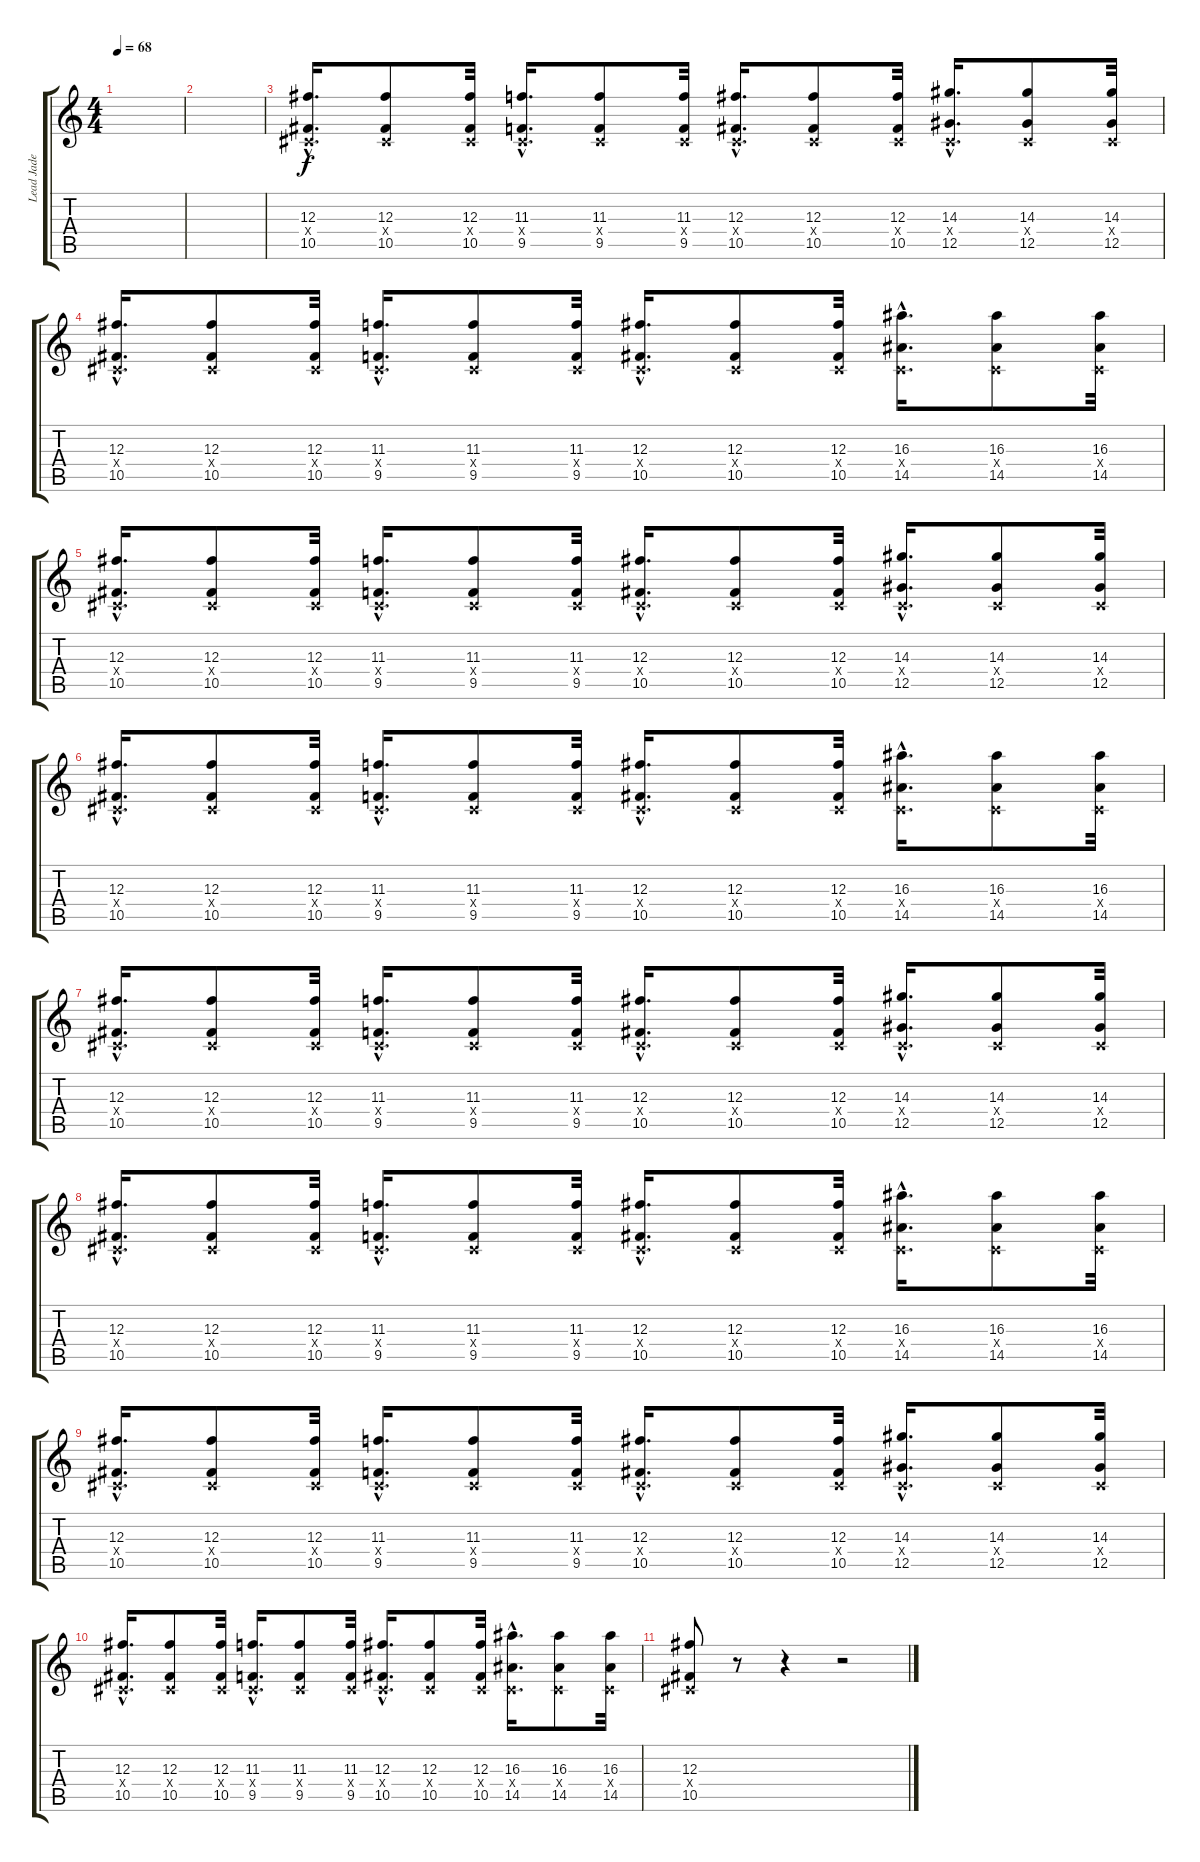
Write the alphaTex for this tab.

\track ("Lead Jade" "Lead Jade") {instrument distortionguitar}
\staff {score tabs}
\tuning (Eb4 Bb3 Gb3 Db3 Ab2 Eb2) {hide}
\ts (4 4)
\tempo 68
\clef g2
\ks c
|
|
(12.3{hac} 0.4{hac x} 10.5{hac}).16{d} (12.3 0.4{x} 10.5).8 (12.3 0.4{x} 10.5).32 (11.3{hac} 0.4{hac x} 9.5{hac}).16{d} (11.3 0.4{x} 9.5).8 (11.3 0.4{x} 9.5).32 (12.3{hac} 0.4{hac x} 10.5{hac}).16{d} (12.3 0.4{x} 10.5).8 (12.3 0.4{x} 10.5).32 (14.3{hac} 0.4{hac x} 12.5{hac}).16{d} (14.3 0.4{x} 12.5).8 (14.3 0.4{x} 12.5).32 |
(12.3{hac} 0.4{hac x} 10.5{hac}).16{d} (12.3 0.4{x} 10.5).8 (12.3 0.4{x} 10.5).32 (11.3{hac} 0.4{hac x} 9.5{hac}).16{d} (11.3 0.4{x} 9.5).8 (11.3 0.4{x} 9.5).32 (12.3{hac} 0.4{hac x} 10.5{hac}).16{d} (12.3 0.4{x} 10.5).8 (12.3 0.4{x} 10.5).32 (16.3{hac} 0.4{hac x} 14.5{hac}).16{d} (16.3 0.4{x} 14.5).8 (16.3 0.4{x} 14.5).32 |
(12.3{hac} 0.4{hac x} 10.5{hac}).16{d} (12.3 0.4{x} 10.5).8 (12.3 0.4{x} 10.5).32 (11.3{hac} 0.4{hac x} 9.5{hac}).16{d} (11.3 0.4{x} 9.5).8 (11.3 0.4{x} 9.5).32 (12.3{hac} 0.4{hac x} 10.5{hac}).16{d} (12.3 0.4{x} 10.5).8 (12.3 0.4{x} 10.5).32 (14.3{hac} 0.4{hac x} 12.5{hac}).16{d} (14.3 0.4{x} 12.5).8 (14.3 0.4{x} 12.5).32 |
(12.3{hac} 0.4{hac x} 10.5{hac}).16{d} (12.3 0.4{x} 10.5).8 (12.3 0.4{x} 10.5).32 (11.3{hac} 0.4{hac x} 9.5{hac}).16{d} (11.3 0.4{x} 9.5).8 (11.3 0.4{x} 9.5).32 (12.3{hac} 0.4{hac x} 10.5{hac}).16{d} (12.3 0.4{x} 10.5).8 (12.3 0.4{x} 10.5).32 (16.3{hac} 0.4{hac x} 14.5{hac}).16{d} (16.3 0.4{x} 14.5).8 (16.3 0.4{x} 14.5).32 |
(12.3{hac} 0.4{hac x} 10.5{hac}).16{d} (12.3 0.4{x} 10.5).8 (12.3 0.4{x} 10.5).32 (11.3{hac} 0.4{hac x} 9.5{hac}).16{d} (11.3 0.4{x} 9.5).8 (11.3 0.4{x} 9.5).32 (12.3{hac} 0.4{hac x} 10.5{hac}).16{d} (12.3 0.4{x} 10.5).8 (12.3 0.4{x} 10.5).32 (14.3{hac} 0.4{hac x} 12.5{hac}).16{d} (14.3 0.4{x} 12.5).8 (14.3 0.4{x} 12.5).32 |
(12.3{hac} 0.4{hac x} 10.5{hac}).16{d} (12.3 0.4{x} 10.5).8 (12.3 0.4{x} 10.5).32 (11.3{hac} 0.4{hac x} 9.5{hac}).16{d} (11.3 0.4{x} 9.5).8 (11.3 0.4{x} 9.5).32 (12.3{hac} 0.4{hac x} 10.5{hac}).16{d} (12.3 0.4{x} 10.5).8 (12.3 0.4{x} 10.5).32 (16.3{hac} 0.4{hac x} 14.5{hac}).16{d} (16.3 0.4{x} 14.5).8 (16.3 0.4{x} 14.5).32 |
(12.3{hac} 0.4{hac x} 10.5{hac}).16{d} (12.3 0.4{x} 10.5).8 (12.3 0.4{x} 10.5).32 (11.3{hac} 0.4{hac x} 9.5{hac}).16{d} (11.3 0.4{x} 9.5).8 (11.3 0.4{x} 9.5).32 (12.3{hac} 0.4{hac x} 10.5{hac}).16{d} (12.3 0.4{x} 10.5).8 (12.3 0.4{x} 10.5).32 (14.3{hac} 0.4{hac x} 12.5{hac}).16{d} (14.3 0.4{x} 12.5).8 (14.3 0.4{x} 12.5).32 |
(12.3{hac} 0.4{hac x} 10.5{hac}).16{d} (12.3 0.4{x} 10.5).8 (12.3 0.4{x} 10.5).32 (11.3{hac} 0.4{hac x} 9.5{hac}).16{d} (11.3 0.4{x} 9.5).8 (11.3 0.4{x} 9.5).32 (12.3{hac} 0.4{hac x} 10.5{hac}).16{d} (12.3 0.4{x} 10.5).8 (12.3 0.4{x} 10.5).32 (16.3{hac} 0.4{hac x} 14.5{hac}).16{d} (16.3 0.4{x} 14.5).8 (16.3 0.4{x} 14.5).32 |
(12.3 0.4{x} 10.5).8 r.8 r.4 r.2
